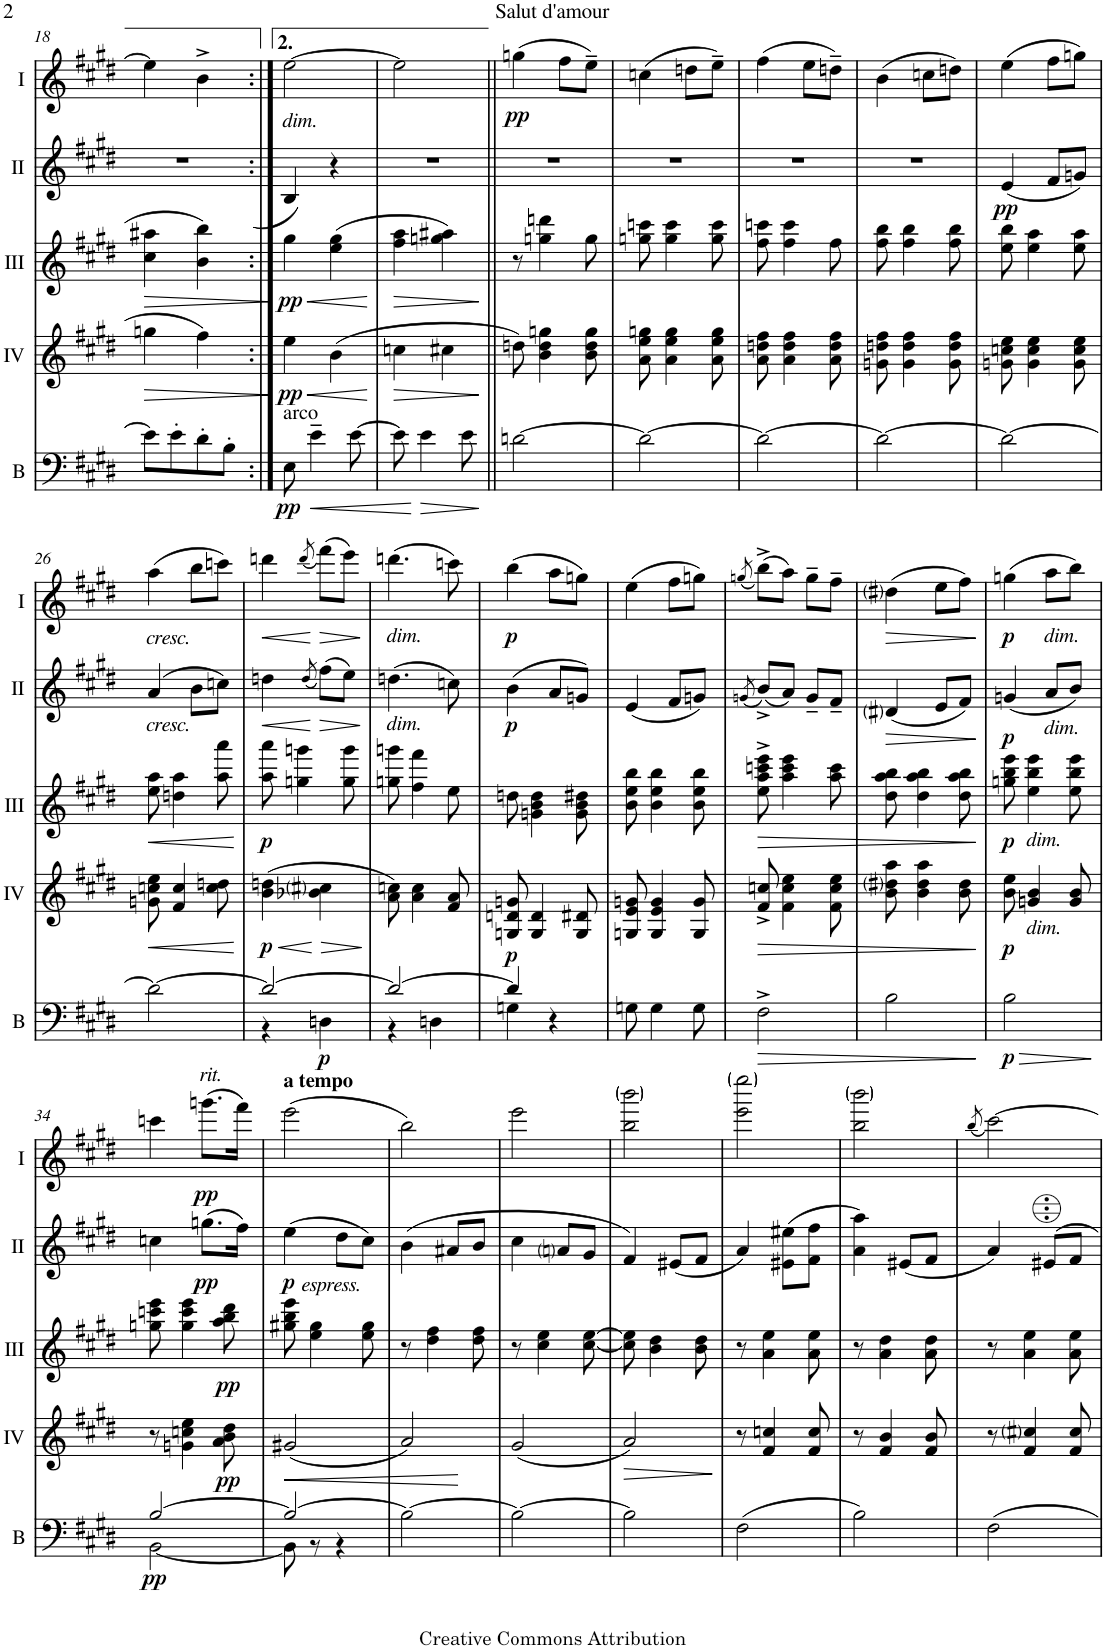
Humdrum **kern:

**kern	**dynam	**kern	**dynam	**kern	**dynam	**kern	**dynam	**kern	**dynam
*part5	*part5	*part4	*part4	*part3	*part3	*part2	*part2	*part1	*part1
*staff5	*staff5	*staff4	*staff4	*staff3	*staff3	*staff2	*staff2	*staff1	*staff1
*I"Bass	*	*I"Acc. 4	*	*I"Acc. 3	*	*I"Acc. 2	*	*I"Acc. 1	*
*I'B	*	*	*	*	*	*	*	*	*
!!LO:PB:g=z
*clefF4	*	*clefG2	*	*clefG2	*	*clefG2	*	*clefG2	*
*Trd7c12	*	*Trd7c12	*	*Trd7c12	*	*	*	*	*
*k[f#c#g#d#]	*	*k[f#c#g#d#]	*	*k[f#c#g#d#]	*	*k[f#c#g#d#]	*	*k[f#c#g#d#]	*
*M2/4	*	*M2/4	*	*M2/4	*	*M2/4	*	*M2/4	*
=18	=18	=18	=18	=18	=18	=18	=18	=18	=18
!	!	!	!LO:HP:b	!	!LO:HP:b	!	!	!	!
8e\L]	.	4ggn\	>	4cc#\ 4aa#X\	>	2r	.	4ee\]	.
8e'\	.	.	.	.	.	.	.	.	.
8d#'\	.	4ff#\	.	4b\ 4bb\	.	.	.	4b^\	.
8B'\J	.	.	.	.	.	.	.	.	.
.	.	.	]	.	]	.	.	.	.
=19:|!	=19:|!	=19:|!	=19:|!	=19:|!	=19:|!	=19:|!	=19:|!	=19:|!	=19:|!
!	!	!	!	!	!	!	!	!LO:TX:b:i:t=dim.	!
!LO:TX:a:t=arco	!	!	!	!	!	!	!	!	!
!	!LO:DY:b	!	!LO:HP:b	!	!LO:HP:b	!	!	!	!
!	!	!	!LO:DY:n=1:b	!	!LO:DY:n=1:b	!	!	!	!
8E\	pp	4ee\	< pp	4gg#\	< pp	(4B/	.	[2ee\	.
!	!LO:HP:b	!	!	!	!	!	!	!	!
4e~\	<	.	.	.	.	.	.	.	.
.	.	(4b\	.	(4ee\ 4gg#\	.	4r)	.	.	.
[8e\	.	.	.	.	.	.	.	.	.
.	.	.	[	.	[	.	.	.	.
=20	=20	=20	=20	=20	=20	=20	=20	=20	=20
!	!	!	!LO:HP:b	!	!LO:HP:b	!	!	!	!
8e\]	.	4ccn\	>	4ff#\ 4aa\	>	2r	.	2ee\]	.
!	!LO:HP:n=1:b	!	!	!	!	!	!	!	!
4e\	[ >	.	.	.	.	.	.	.	.
.	.	4cc#X\	.	4ggn\ 4aa#X\)	.	.	.	.	.
8e\	.	.	.	.	.	.	.	.	.
.	]	.	]	.	]	.	.	.	.
=21||	=21||	=21||	=21||	=21||	=21||	=21||	=21||	=21||	=21||
!	!	!	!	!	!	!	!	!	!LO:DY:b
[2dn\	.	8ddn\)	.	8r	.	2r	.	(4ggn\	pp
.	.	4b\ 4dd\ 4ggn\	.	4ggn\ 4dddn\	.	.	.	.	.
.	.	.	.	.	.	.	.	8ff#\L	.
.	.	8b\ 8dd\ 8gg\	.	8gg\	.	.	.	8ee~\J)	.
=22	=22	=22	=22	=22	=22	=22	=22	=22	=22
2d\_	.	8a\ 8ee\ 8ggn\	.	8ggn\ 8cccn\	.	2r	.	(4ccn\	.
.	.	4a\ 4ee\ 4gg\	.	4gg\ 4ccc\	.	.	.	.	.
.	.	.	.	.	.	.	.	8ddn\L	.
.	.	8a\ 8ee\ 8gg\	.	8gg\ 8ccc\	.	.	.	8ee~\J)	.
=23	=23	=23	=23	=23	=23	=23	=23	=23	=23
2d\_	.	8a\ 8ddn\ 8ff#\	.	8ff#\ 8cccn\	.	2r	.	(4ff#\	.
.	.	4a\ 4dd\ 4ff#\	.	4ff#\ 4ccc\	.	.	.	.	.
.	.	.	.	.	.	.	.	8ee\L	.
.	.	8a\ 8dd\ 8ff#\	.	8ff#\	.	.	.	8ddn~\J)	.
=24	=24	=24	=24	=24	=24	=24	=24	=24	=24
2d\_	.	8gn\ 8ddn\ 8ff#\	.	8ff#\ 8bb\	.	2r	.	(4b\	.
.	.	4g\ 4dd\ 4ff#\	.	4ff#\ 4bb\	.	.	.	.	.
.	.	.	.	.	.	.	.	8ccn\L	.
.	.	8g\ 8dd\ 8ff#\	.	8ff#\ 8bb\	.	.	.	8ddn\J)	.
=25	=25	=25	=25	=25	=25	=25	=25	=25	=25
!	!	!	!	!	!	!	!LO:DY:b	!	!
2d\_	.	8gn\ 8ccn\ 8ee\	.	8ee\ 8bb\	.	(4e/	pp	(4ee\	.
.	.	4g\ 4cc\ 4ee\	.	4ee\ 4aa\	.	.	.	.	.
.	.	.	.	.	.	8f#/L	.	8ff#\L	.
.	.	8g\ 8cc\ 8ee\	.	8ee\ 8aa\	.	8gn/J)	.	8ggn\J)	.
!!LO:LB:g=z
=26	=26	=26	=26	=26	=26	=26	=26	=26	=26
!	!	!	!	!	!	!	!	!LO:TX:b:i:t=cresc.	!
!	!	!	!	!	!	!LO:TX:b:i:t=cresc.	!	!	!
!	!	!	!LO:HP:b	!	!LO:HP:b	!	!	!	!
2d\_	.	8gn\ 8ccn\ 8ee\	<	8ee\ 8aa\	<	(4a/	.	(4aa\	.
.	.	4f#/ 4cc/	.	4ddn\ 4aa\	.	.	.	.	.
.	.	.	.	.	.	8b\L	.	8bb\L	.
.	.	8cc\ 8ddn\	.	8aa\ 8aaa\	.	8ccn\J)	.	8cccn\J)	.
.	.	.	[	.	[	.	.	.	.
=27	=27	=27	=27	=27	=27	=27	=27	=27	=27
*^	*	*	*	*	*	*	*	*	*
!	!	!	!	!LO:HP:b	!	!	!	!LO:HP:b	!	!LO:HP:b
!	!	!	!	!LO:DY:n=1:b	!	!LO:DY:b	!	!	!	!
2d/_	4r	.	(4b\ 4ddn\	< p	8aa\ 8aaa\	p	4ddn\	<	4dddn\	<
.	.	.	.	.	4ggn\ 4gggn\	.	.	.	.	.
.	.	.	.	.	.	.	(8qdd/	.	(8qddd/	.
!	!	!LO:DY:b	!	!LO:HP:n=1:b	!	!	!	!	!	!
.	4Dn\	p	4b-X\ 4cc#i\	[ >	.	.	(8ff#\L)	[	(8fff#\L)	[
.	.	.	.	.	8gg\ 8ggg\	.	8ee\J)	.	8eee\J)	.
*v	*v	*	*	*	*	*	*	*	*	*
.	.	.	]	.	.	.	.	.	.
=28	=28	=28	=28	=28	=28	=28	=28	=28	=28
*^	*	*	*	*	*	*	*	*	*
!	!	!	!	!	!	!	!	!	!LO:TX:b:i:t=dim.	!
!	!	!	!	!	!	!	!LO:TX:b:i:t=dim.	!	!	!
2d/_	4r	.	8a\ 8ccn\)	.	8ggn\ 8gggn\	.	(4.ddn\	.	(4.dddn\	.
.	.	.	4a\ 4cc\	.	4ff#\ 4fff#\	.	.	.	.	.
.	4Dn\	.	.	.	.	.	.	.	.	.
.	.	.	8f#/ 8a/	.	8ee\	.	8ccn\)	.	8cccn\)	.
=29	=29	=29	=29	=29	=29	=29	=29	=29	=29	=29
!	!	!	!	!LO:DY:b	!	!	!	!LO:DY:b	!	!LO:DY:b
4d/]	4Gn\	.	8Gn/ 8dn/ 8gn/	p	8ddn\	.	(4b\	p	(4bb\	p
.	.	.	4G/ 4d/	.	4gn\ 4b\ 4dd\	.	.	.	.	.
4r	4ryy	.	.	.	.	.	8a/L	.	8aa\L	.
.	.	.	8G/ 8d#X/	.	8g\ 8b\ 8dd#X\	.	8gn/J)	.	8ggn\J)	.
*v	*v	*	*	*	*	*	*	*	*	*
=30	=30	=30	=30	=30	=30	=30	=30	=30	=30
8Gn\	.	8Gn/ 8e/ 8gn/	.	8b\ 8ee\ 8bb\	.	(4e/	.	(4ee\	.
4G\	.	4G/ 4e/ 4g/	.	4b\ 4ee\ 4bb\	.	.	.	.	.
.	.	.	.	.	.	8f#/L	.	8ff#\L	.
8G\	.	8G/ 8g/	.	8b\ 8ee\ 8bb\	.	8gn/J)	.	8ggn\J)	.
=31	=31	=31	=31	=31	=31	=31	=31	=31	=31
.	.	.	.	.	.	(8qgn/	.	(8qggn/	.
!	!LO:HP:b	!	!LO:HP:b	!	!LO:HP:b	!	!	!	!
2F#^\	>	8f#/^ 8ccn/^	>	8ee\^ 8aa\^ 8cccn\^ 8eee\^	>	(8b^/L)	.	(8bb^\L)	.
.	.	4f#\ 4cc\ 4ee\	.	4aa\ 4ccc\ 4eee\	.	8a/J)	.	8aa\J)	.
.	.	.	.	.	.	8g~/L	.	8gg~\L	.
.	.	8f#\ 8cc\ 8ee\	.	8aa\ 8ccc\	.	8f#~/J	.	8ff#~\J	.
=32	=32	=32	=32	=32	=32	=32	=32	=32	=32
!	!	!	!	!	!	!	!LO:HP:b	!	!LO:HP:b
2B\	.	8b\ 8dd#i\ 8aa\	.	8dd#\ 8aa\ 8bb\	.	(4d#i/	>	(4dd#i\	>
.	.	4b\ 4dd#\ 4aa\	.	4dd#\ 4aa\ 4bb\	.	.	.	.	.
.	.	.	.	.	.	8e/L	.	8ee\L	.
.	.	8b\ 8dd#\	.	8dd#\ 8aa\ 8bb\	.	8f#/J)	.	8ff#\J)	.
.	]	.	]	.	]	.	]	.	]
=33	=33	=33	=33	=33	=33	=33	=33	=33	=33
!	!LO:HP:b	!	!	!	!	!	!	!	!
!	!LO:DY:n=1:b	!	!LO:DY:b	!	!LO:DY:b	!	!LO:DY:b	!	!LO:DY:b
2B\	> p	8b\ 8ee\	p	8ggn\ 8bb\ 8eee\	p	(4gn/	p	(4ggn\	p
!	!	!	!	!LO:TX:b:i:t=dim.	!	!	!	!	!
!	!	!LO:TX:b:i:t=dim.	!	!	!	!	!	!	!
.	.	4gn/ 4b/	.	4ee\ 4bb\ 4eee\	.	.	.	.	.
!	!	!	!	!	!	!	!	!LO:TX:b:i:t=dim.	!
!	!	!	!	!	!	!LO:TX:b:i:t=dim.	!	!	!
.	.	.	.	.	.	8a/L	.	8aa\L	.
.	.	8g/ 8b/	.	8ee\ 8bb\ 8eee\	.	8b/J)	.	8bb\J)	.
.	]	.	.	.	.	.	.	.	.
!!LO:LB:g=z
=34	=34	=34	=34	=34	=34	=34	=34	=34	=34
*^	*	*	*	*	*	*	*	*	*
!	!	!LO:DY:b	!	!	!	!	!	!	!	!
[2B/	[2BB\	pp	8r	.	8ggn\ 8cccn\ 8eee\	.	4ccn\	.	4cccn\	.
.	.	.	4gn\ 4ccn\ 4ee\	.	4gg\ 4ccc\ 4eee\	.	.	.	.	.
!	!	!	!	!	!	!	!	!	!LO:TX:a:i:t=rit.	!
!	!	!	!	!	!	!	!	!LO:DY:b	!	!LO:DY:b
.	.	.	.	.	.	.	(8.ggn\L	pp	(8.gggn\L	pp
!	!	!	!	!LO:DY:b	!	!LO:DY:b	!	!	!	!
.	.	.	8a\ 8b\ 8dd#\	pp	8aa\ 8bb\ 8ddd#\	pp	.	.	.	.
.	.	.	.	.	.	.	16ff#\Jk)	.	16fff#\Jk)	.
=35	=35	=35	=35	=35	=35	=35	=35	=35	=35	=35
!	!	!	!	!	!	!	!	!	!LO:TX:a:B:t=a tempo	!
!	!	!	!	!	!	!	!LO:TX:b:i:t=espress.	!	!	!
!	!	!	!	!LO:HP:b	!	!	!	!LO:DY:b	!	!
2B/_	8BB\]	.	(2g#X/	<	8gg#X\ 8bb\ 8eee\	.	(4ee\	p	(2eee\	.
.	8r	.	.	.	4ee\ 4gg#\	.	.	.	.	.
.	4r	.	.	.	.	.	8dd#\L	.	.	.
.	.	.	.	.	8ee\ 8gg#\	.	8cc#\J)	.	.	.
*v	*v	*	*	*	*	*	*	*	*	*
=36	=36	=36	=36	=36	=36	=36	=36	=36	=36
2B\_	.	2a/)	.	8r	.	(4b\	.	2bb\)	.
.	.	.	.	4dd#\ 4ff#\	.	.	.	.	.
.	.	.	.	.	.	8a#X/L	.	.	.
.	.	.	.	8dd#\ 8ff#\	.	8b/J	.	.	.
.	.	.	[	.	.	.	.	.	.
=37	=37	=37	=37	=37	=37	=37	=37	=37	=37
2B\_	.	(2g#/	.	8r	.	4cc#\	.	2eee\	.
.	.	.	.	4cc#\ 4ee\	.	.	.	.	.
.	.	.	.	.	.	8ani/L	.	.	.
.	.	.	.	[8cc#\ [8ee\	.	8g#/J	.	.	.
=38	=38	=38	=38	=38	=38	=38	=38	=38	=38
!	!	!	!LO:HP:b	!	!	!	!	!	!
2B\]	.	2a/)	>	8cc#\] 8ee\]	.	4f#/)	.	2bb\ 2bbb\	.
.	.	.	.	4b\ 4dd#\	.	.	.	.	.
.	.	.	.	.	.	(8e#X/L	.	.	.
.	.	.	.	8b\ 8dd#\	.	8f#/J	.	.	.
.	.	.	]	.	.	.	.	.	.
=39	=39	=39	=39	=39	=39	=39	=39	=39	=39
(2F#\	.	8r	.	8r	.	4a/)	.	2eee\ 2eeee\	.
.	.	4f#/ 4ccn/	.	4a\ 4ee\	.	.	.	.	.
.	.	.	.	.	.	(8e#X\ 8ee#X\L	.	.	.
.	.	8f#/ 8cc/	.	8a\ 8ee\	.	8f#\ 8ff#\J	.	.	.
=40	=40	=40	=40	=40	=40	=40	=40	=40	=40
2B\)	.	8r	.	8r	.	4a\ 4aa\)	.	2bb\ 2bbb\	.
.	.	4f#/ 4b/	.	4a\ 4dd#\	.	.	.	.	.
.	.	.	.	.	.	(8e#X/L	.	.	.
.	.	8f#/ 8b/	.	8a\ 8dd#\	.	8f#/J	.	.	.
=41	=41	=41	=41	=41	=41	=41	=41	=41	=41
.	.	.	.	.	.	.	.	(8qbb/	.
2F#\	.	8r	.	8r	.	4a/)	.	[2ccc#\)	.
.	.	4f#/ 4cc#i/	.	4a\ 4ee\	.	.	.	.	.
.	.	.	.	.	.	8E#X/L	.	.	.
.	.	8f#/ 8cc#/	.	8a\ 8ee\	.	8F#/J	.	.	.
=	=	=	=	=	=	=	=	=	=
*-	*-	*-	*-	*-	*-	*-	*-	*-	*-
